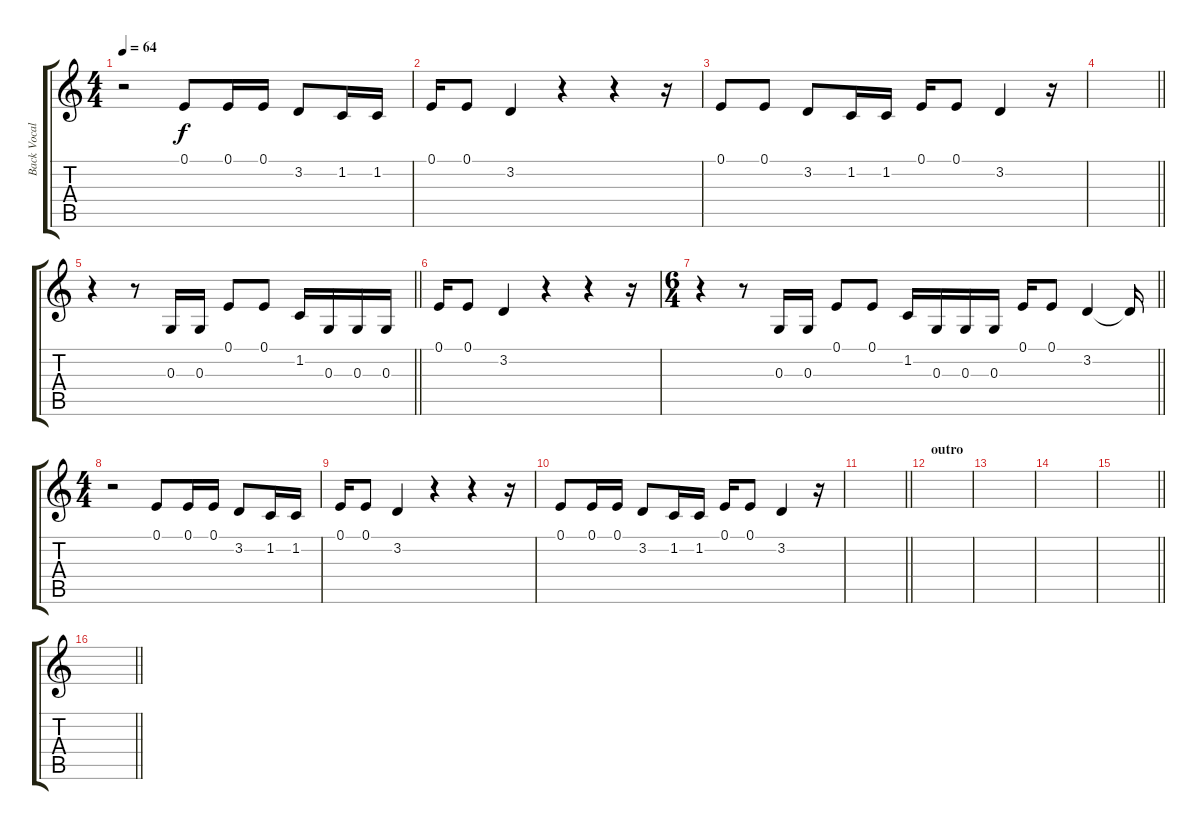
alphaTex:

\track ("Back Vocals" "Back Vocal") {instrument oboe}
\staff {score tabs}
\tuning (E4 B3 G3 D3 A2 E2) {hide}
\ts (4 4)
\tempo 64
\clef g2
\ks c
r.2{dy f} 0.1.8 0.1.16 0.1.16 3.2.8 1.2.16 1.2.16 |
0.1.16 0.1.8 3.2.4 r.4 r.4 r.16 |
0.1.8 0.1.8 3.2.8 1.2.16 1.2.16 0.1.16 0.1.8 3.2.4 r.16 |
\barLineRight lightlight
|
\barLineRight lightlight
r.4 r.8 0.3.16 0.3.16 0.1.8 0.1.8 1.2.16 0.3.16 0.3.16 0.3.16 |
0.1.16 0.1.8 3.2.4 r.4 r.4 r.16 |
\ts (6 4)
\barLineRight lightlight
r.4 r.8 0.3.16 0.3.16 0.1.8 0.1.8 1.2.16 0.3.16 0.3.16 0.3.16 0.1.16 0.1.8 3.2.4 3.2{t}.16 |
\ts (4 4)
r.2 0.1.8 0.1.16 0.1.16 3.2.8 1.2.16 1.2.16 |
0.1.16 0.1.8 3.2.4 r.4 r.4 r.16 |
0.1.8 0.1.16 0.1.16 3.2.8 1.2.16 1.2.16 0.1.16 0.1.8 3.2.4 r.16 |
\barLineRight lightlight
|
\section ("" "outro")
|
|
|
\barLineRight lightlight
|
\barLineRight lightlight
